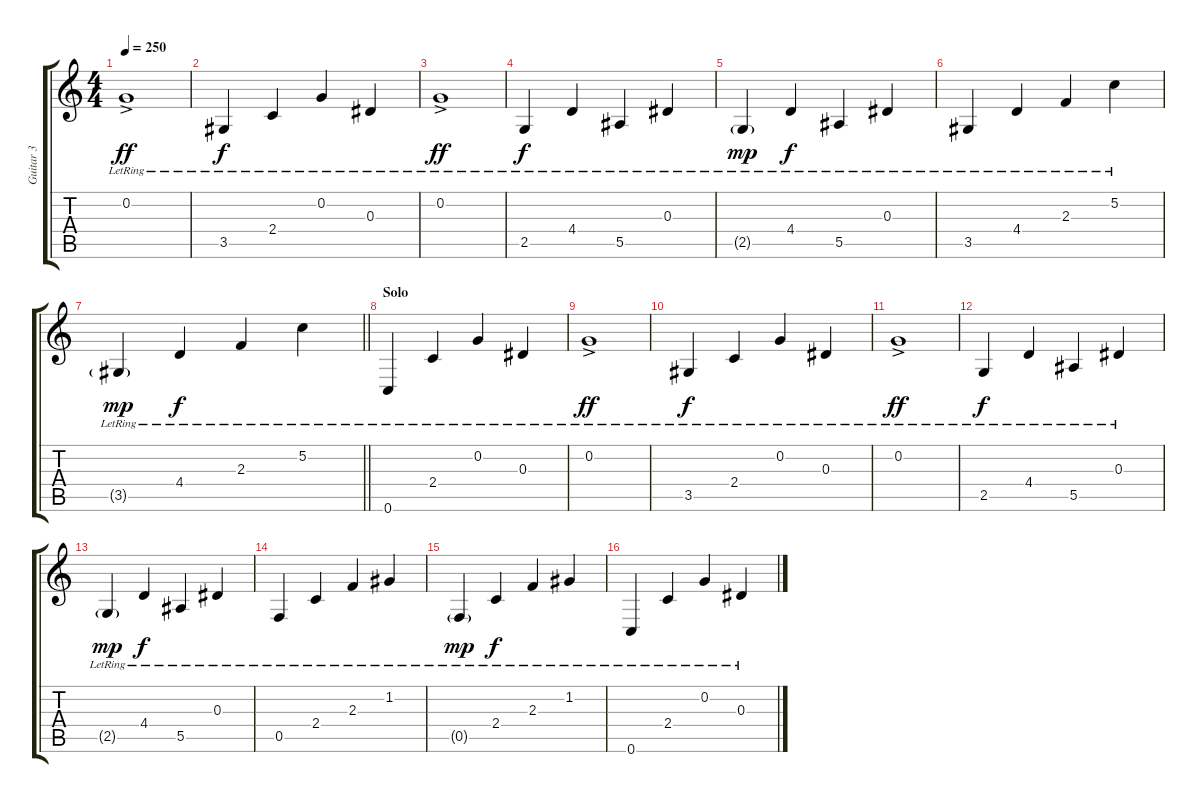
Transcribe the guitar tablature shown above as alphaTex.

\track ("Guitar 3" "Guitar 3") {instrument electricguitarclean}
\staff {score tabs}
\tuning (C4 G3 Eb3 Bb2 F2 C2) {hide}
\ts (4 4)
\tempo 250
\clef g2
\ks c
0.2{ac lr}.1{dy ff} |
3.5{lr}.4{dy f} 2.4{lr}.4 0.2{lr}.4 0.3{lr}.4 |
0.2{ac lr}.1{dy ff} |
2.5{lr}.4{dy f} 4.4{lr}.4 5.5{lr}.4 0.3{lr}.4 |
2.5{g lr}.4{dy mp} 4.4{lr}.4{dy f} 5.5{lr}.4 0.3{lr}.4 |
3.5{lr}.4 4.4{lr}.4 2.3{lr}.4 5.2{lr}.4 |
\barLineRight lightlight
3.5{g lr}.4{dy mp} 4.4{lr}.4{dy f} 2.3{lr}.4 5.2{lr}.4 |
\section ("" "Solo")
0.6{lr}.4{volume 12} 2.4{lr}.4 0.2{lr}.4 0.3{lr}.4 |
0.2{ac lr}.1{dy ff} |
3.5{lr}.4{dy f} 2.4{lr}.4 0.2{lr}.4 0.3{lr}.4 |
0.2{ac lr}.1{dy ff} |
2.5{lr}.4{dy f} 4.4{lr}.4 5.5{lr}.4 0.3{lr}.4 |
2.5{g lr}.4{dy mp} 4.4{lr}.4{dy f} 5.5{lr}.4 0.3{lr}.4 |
0.5{lr}.4 2.4{lr}.4 2.3{lr}.4 1.2{lr}.4 |
0.5{g lr}.4{dy mp} 2.4{lr}.4{dy f} 2.3{lr}.4 1.2{lr}.4 |
0.6{lr}.4 2.4{lr}.4 0.2{lr}.4 0.3{lr}.4
